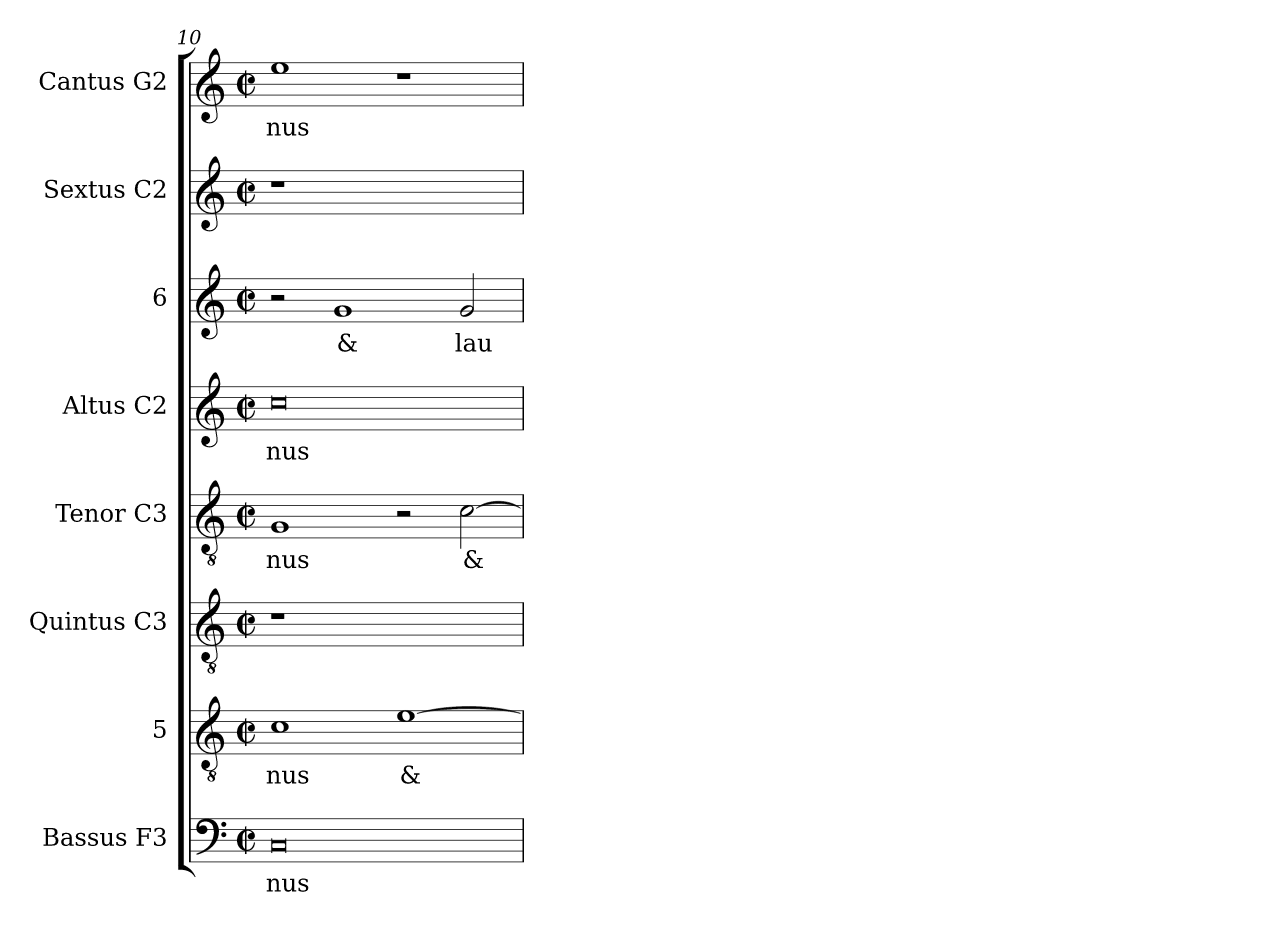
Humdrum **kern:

**kern	**text	**kern	**text	**kern	**kern	**text	**kern	**text	**kern	**text	**kern	**kern	**text
*part8	*part8	*part7	*part7	*part6	*part5	*part5	*part4	*part4	*part3	*part3	*part2	*part1	*part1
*staff8	*staff8	*staff7	*staff7	*staff6	*staff5	*staff5	*staff4	*staff4	*staff3	*staff3	*staff2	*staff1	*staff1
*I"Bassus  F3	*	*I"5	*	*I"Quintus  C3	*I"Tenor  C3	*	*I"Altus  C2	*	*I"6	*	*I"Sextus  C2	*I"Cantus  G2	*
*I'B	*	*	*	*	*I'T	*	*I'A	*	*	*	*	*I'C	*
*clefF4	*	*clefGv2	*	*clefGv2	*clefGv2	*	*clefG2	*	*clefG2	*	*clefG2	*clefG2	*
*k[]	*	*k[]	*	*k[]	*k[]	*	*k[]	*	*k[]	*	*k[]	*k[]	*
*C:	*	*C:	*	*C:	*C:	*	*C:	*	*C:	*	*C:	*C:	*
*M2/2	*	*M2/2	*	*M2/2	*M2/2	*	*M2/2	*	*M2/2	*	*M2/2	*M2/2	*
*met(c|)	*	*met(c|)	*	*met(c|)	*met(c|)	*	*met(c|)	*	*met(c|)	*	*met(c|)	*met(c|)	*
=10	=10	=10	=10	=10	=10	=10	=10	=10	=10	=10	=10	=10	=10
!	!LO:LY:b:cj	!	!LO:LY:b:cj	!	!	!LO:LY:b:cj	!	!LO:LY:b:cj	!	!	!	!	!LO:LY:b:cj
0C	-nus	1c	-nus	1r	1G	-nus	0cc	-nus	2r	.	1r	1ee	-nus
!	!	!	!	!	!	!	!	!	!	!LO:LY:b:cj	!	!	!
.	.	.	.	.	.	.	.	.	1g	&	.	.	.
!	!	!	!LO:LY:b:cj	!	!	!	!	!	!	!	!	!	!
.	.	[<1e	&	1ryy	2r	.	.	.	.	.	1ryy	1r	.
!	!	!	!	!	!	!LO:LY:b:cj	!	!	!	!LO:LY:b:cj	!	!	!
.	.	.	.	.	[<2c\	&	.	.	2g/	lau-	.	.	.
=	=	=	=	=	=	=	=	=	=	=	=	=	=
*-	*-	*-	*-	*-	*-	*-	*-	*-	*-	*-	*-	*-	*-
